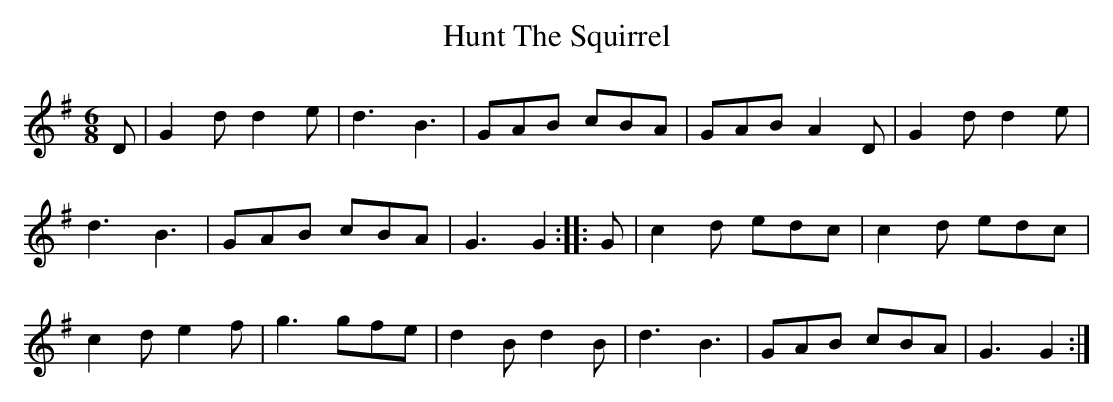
X:1
T:Hunt The Squirrel
M:6/8
L:1/8
K:G
D | G2 d d2 e | d3 B3 | GAB cBA | GAB A2 D | G2 d d2 e |
d3 B3 | GAB cBA | G3 G2 :: G | c2 d edc | c2 d edc |
c2 d e2 f | g3 gfe | d2 B d2 B | d3 B3 | GAB cBA | G3 G2 :|
